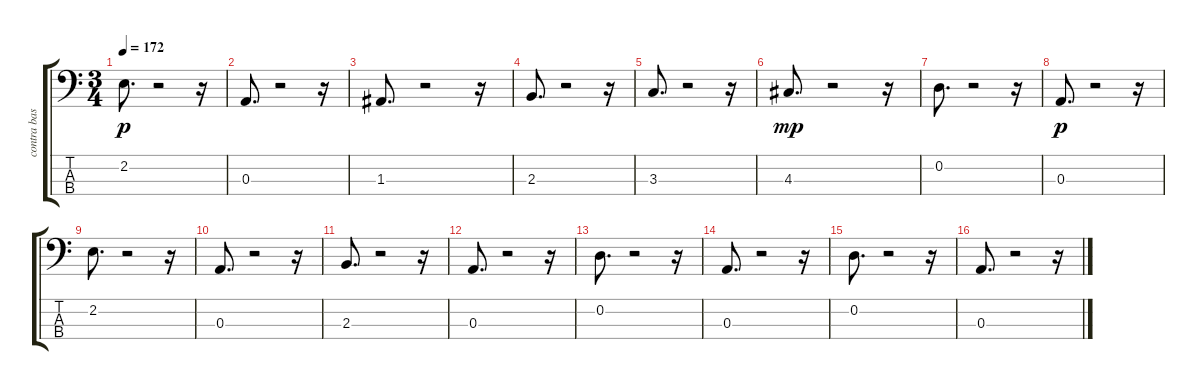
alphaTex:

\track ("contra basses" "contra bas") {instrument contrabass}
\staff {score tabs}
\tuning (G2 D2 A1 E1) {hide}
\ts (3 4)
\tempo 172
\clef f4
\ks c
2.2.8{d dy p} r.2 r.16 |
0.3.8{d} r.2 r.16 |
1.3.8{d} r.2 r.16 |
2.3.8{d} r.2 r.16 |
3.3.8{d} r.2 r.16 |
4.3.8{d dy mp} r.2 r.16 |
0.2.8{d} r.2 r.16 |
0.3.8{d dy p} r.2 r.16 |
2.2.8{d} r.2 r.16 |
0.3.8{d} r.2 r.16 |
2.3.8{d} r.2 r.16 |
0.3.8{d} r.2 r.16 |
0.2.8{d} r.2 r.16 |
0.3.8{d} r.2 r.16 |
0.2.8{d} r.2 r.16 |
0.3.8{d} r.2 r.16
